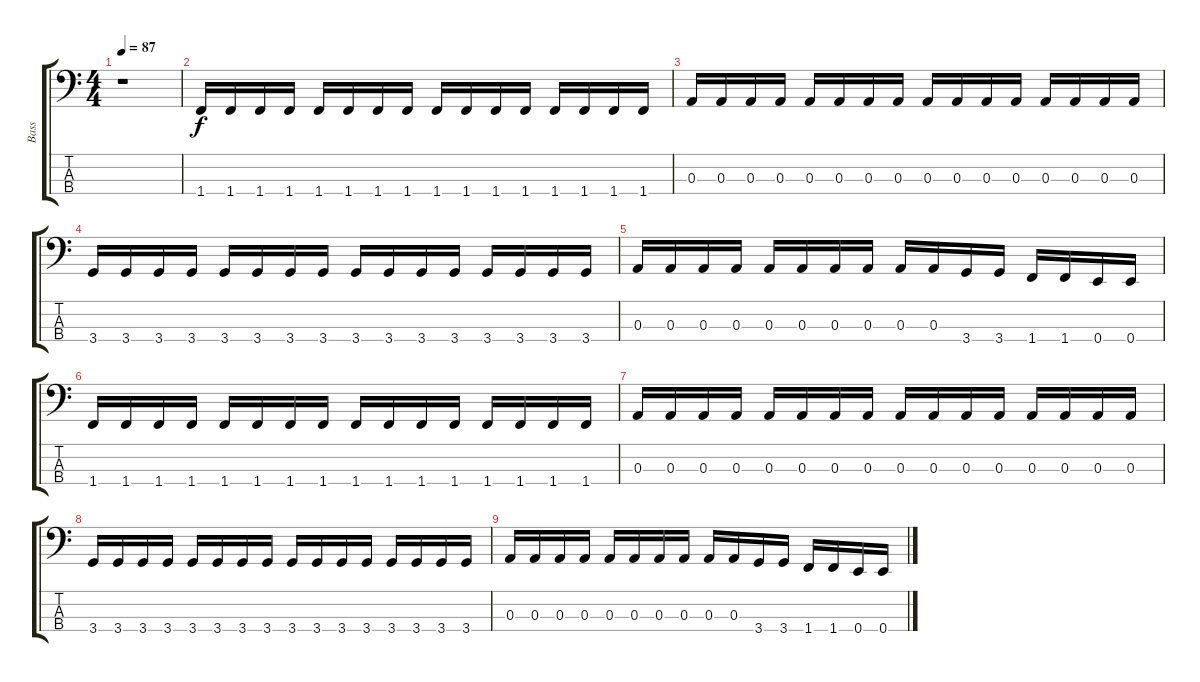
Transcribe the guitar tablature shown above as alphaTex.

\track ("Bass" "Bass") {instrument synthbass2}
\staff {score tabs}
\tuning (G2 D2 A1 E1) {hide}
\ts (4 4)
\tempo 87
\clef f4
\ks c
r.1{dy f} |
1.4.16 1.4.16 1.4.16 1.4.16 1.4.16 1.4.16 1.4.16 1.4.16 1.4.16 1.4.16 1.4.16 1.4.16 1.4.16 1.4.16 1.4.16 1.4.16 |
0.3.16 0.3.16 0.3.16 0.3.16 0.3.16 0.3.16 0.3.16 0.3.16 0.3.16 0.3.16 0.3.16 0.3.16 0.3.16 0.3.16 0.3.16 0.3.16 |
3.4.16 3.4.16 3.4.16 3.4.16 3.4.16 3.4.16 3.4.16 3.4.16 3.4.16 3.4.16 3.4.16 3.4.16 3.4.16 3.4.16 3.4.16 3.4.16 |
0.3.16 0.3.16 0.3.16 0.3.16 0.3.16 0.3.16 0.3.16 0.3.16 0.3.16 0.3.16 3.4.16 3.4.16 1.4.16 1.4.16 0.4.16 0.4.16 |
1.4.16{volume 10} 1.4.16 1.4.16 1.4.16 1.4.16{volume 8} 1.4.16 1.4.16 1.4.16 1.4.16{volume 7} 1.4.16 1.4.16 1.4.16 1.4.16{volume 6} 1.4.16 1.4.16 1.4.16 |
0.3.16{volume 5} 0.3.16 0.3.16 0.3.16 0.3.16{volume 4} 0.3.16 0.3.16 0.3.16 0.3.16{volume 3} 0.3.16 0.3.16 0.3.16 0.3.16{volume 1} 0.3.16 0.3.16 0.3.16 |
3.4.16{volume 0} 3.4.16 3.4.16 3.4.16 3.4.16 3.4.16 3.4.16 3.4.16 3.4.16 3.4.16 3.4.16 3.4.16 3.4.16 3.4.16 3.4.16 3.4.16 |
0.3.16 0.3.16 0.3.16 0.3.16 0.3.16 0.3.16 0.3.16 0.3.16 0.3.16 0.3.16 3.4.16 3.4.16 1.4.16 1.4.16 0.4.16 0.4.16
